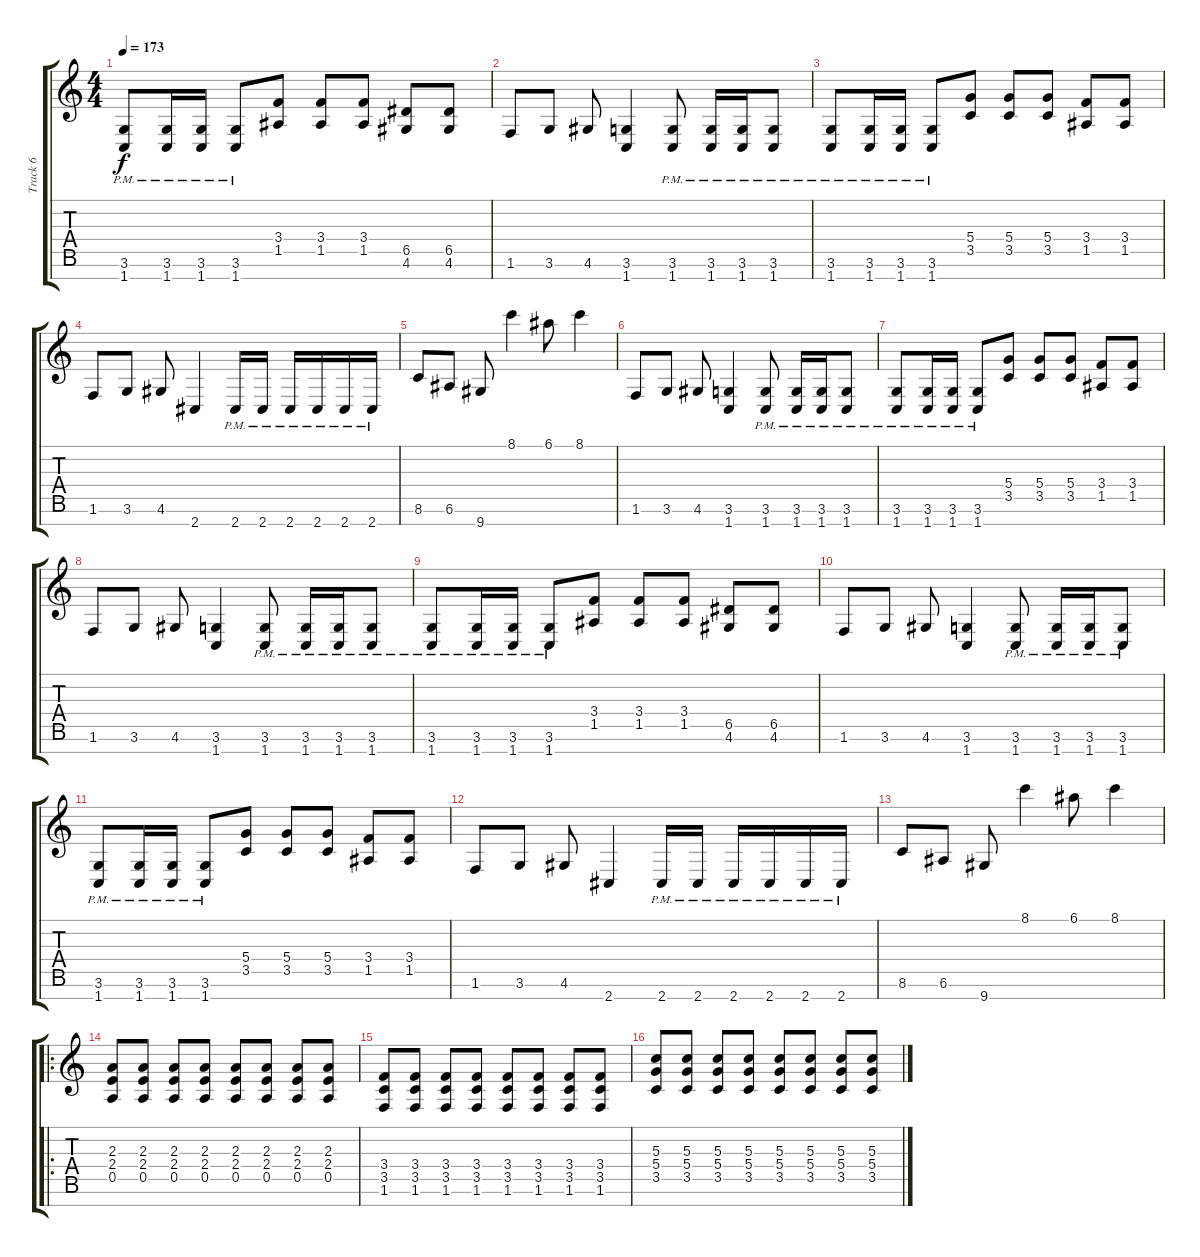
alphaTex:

\track ("Track 6" "Track 6") {instrument distortionguitar}
\staff {score tabs}
\tuning (E4 B3 G3 D3 A2 E2 B1) {hide}
\ts (4 4)
\tempo 173
\clef g2
\ks c
(3.6{pm} 1.7{pm}).8{dy f} (3.6{pm} 1.7{pm}).16 (3.6{pm} 1.7{pm}).16 (3.6{pm} 1.7{pm}).8 (3.4 1.5).8 (3.4 1.5).8 (3.4 1.5).8 (6.5 4.6).8 (6.5 4.6).8 |
1.6.8 3.6.8 4.6.8 (3.6 1.7).4 (3.6{pm} 1.7{pm}).8 (3.6{pm} 1.7{pm}).16 (3.6{pm} 1.7{pm}).16 (3.6{pm} 1.7{pm}).8 |
(3.6{pm} 1.7{pm}).8 (3.6{pm} 1.7{pm}).16 (3.6{pm} 1.7{pm}).16 (3.6{pm} 1.7{pm}).8 (5.4 3.5).8 (5.4 3.5).8 (5.4 3.5).8 (3.4 1.5).8 (3.4 1.5).8 |
1.6.8 3.6.8 4.6.8 2.7.4 2.7{pm}.16 2.7{pm}.16 2.7{pm}.16 2.7{pm}.16 2.7{pm}.16 2.7{pm}.16 |
8.6.8 6.6.8 9.7.8 8.1.4 6.1.8 8.1.4 |
1.6.8 3.6.8 4.6.8 (3.6 1.7).4 (3.6{pm} 1.7{pm}).8 (3.6{pm} 1.7{pm}).16 (3.6{pm} 1.7{pm}).16 (3.6{pm} 1.7{pm}).8 |
(3.6{pm} 1.7{pm}).8 (3.6{pm} 1.7{pm}).16 (3.6{pm} 1.7{pm}).16 (3.6{pm} 1.7{pm}).8 (5.4 3.5).8 (5.4 3.5).8 (5.4 3.5).8 (3.4 1.5).8 (3.4 1.5).8 |
1.6.8 3.6.8 4.6.8 (3.6 1.7).4 (3.6{pm} 1.7{pm}).8 (3.6{pm} 1.7{pm}).16 (3.6{pm} 1.7{pm}).16 (3.6{pm} 1.7{pm}).8 |
(3.6{pm} 1.7{pm}).8 (3.6{pm} 1.7{pm}).16 (3.6{pm} 1.7{pm}).16 (3.6{pm} 1.7{pm}).8 (3.4 1.5).8 (3.4 1.5).8 (3.4 1.5).8 (6.5 4.6).8 (6.5 4.6).8 |
1.6.8 3.6.8 4.6.8 (3.6 1.7).4 (3.6{pm} 1.7{pm}).8 (3.6{pm} 1.7{pm}).16 (3.6{pm} 1.7{pm}).16 (3.6{pm} 1.7{pm}).8 |
(3.6{pm} 1.7{pm}).8 (3.6{pm} 1.7{pm}).16 (3.6{pm} 1.7{pm}).16 (3.6{pm} 1.7{pm}).8 (5.4 3.5).8 (5.4 3.5).8 (5.4 3.5).8 (3.4 1.5).8 (3.4 1.5).8 |
1.6.8 3.6.8 4.6.8 2.7.4 2.7{pm}.16 2.7{pm}.16 2.7{pm}.16 2.7{pm}.16 2.7{pm}.16 2.7{pm}.16 |
8.6.8 6.6.8 9.7.8 8.1.4 6.1.8 8.1.4 |
\ro
(2.3 2.4 0.5).8 (2.3 2.4 0.5).8 (2.3 2.4 0.5).8 (2.3 2.4 0.5).8 (2.3 2.4 0.5).8 (2.3 2.4 0.5).8 (2.3 2.4 0.5).8 (2.3 2.4 0.5).8 |
(3.4 3.5 1.6).8 (3.4 3.5 1.6).8 (3.4 3.5 1.6).8 (3.4 3.5 1.6).8 (3.4 3.5 1.6).8 (3.4 3.5 1.6).8 (3.4 3.5 1.6).8 (3.4 3.5 1.6).8 |
(5.3 5.4 3.5).8 (5.3 5.4 3.5).8 (5.3 5.4 3.5).8 (5.3 5.4 3.5).8 (5.3 5.4 3.5).8 (5.3 5.4 3.5).8 (5.3 5.4 3.5).8 (5.3 5.4 3.5).8
